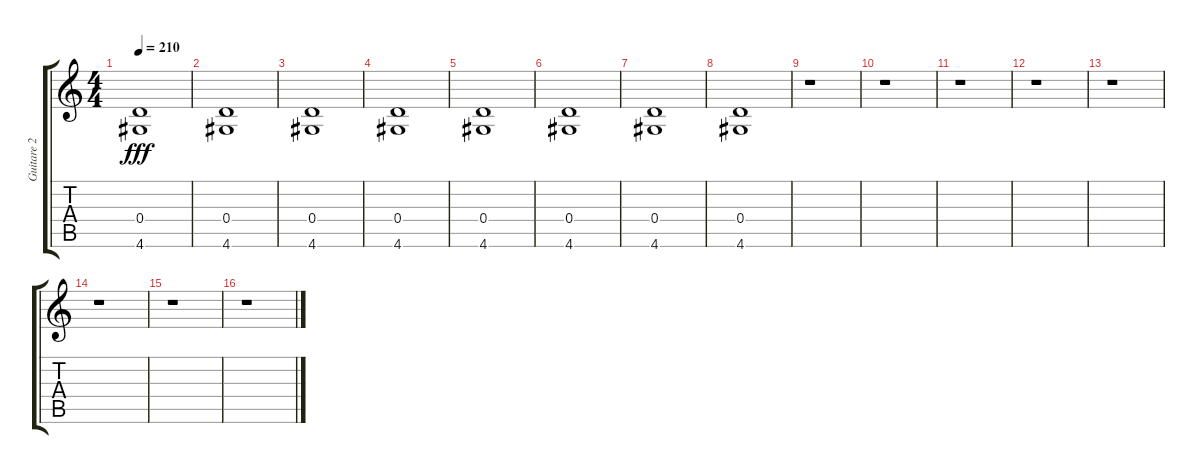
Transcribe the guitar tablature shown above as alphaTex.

\track ("Guitare 2" "Guitare 2") {instrument acousticguitarsteel}
\staff {score tabs}
\tuning (E4 B3 G3 D3 A2 E2) {hide}
\ts (4 4)
\tempo 210
\clef g2
\ks c
(0.4 4.6).1{dy fff} |
(0.4 4.6).1 |
(0.4 4.6).1 |
(0.4 4.6).1 |
(0.4 4.6).1 |
(0.4 4.6).1 |
(0.4 4.6).1 |
(0.4 4.6).1 |
r.1 |
r.1 |
r.1 |
r.1 |
r.1 |
r.1 |
r.1 |
r.1
